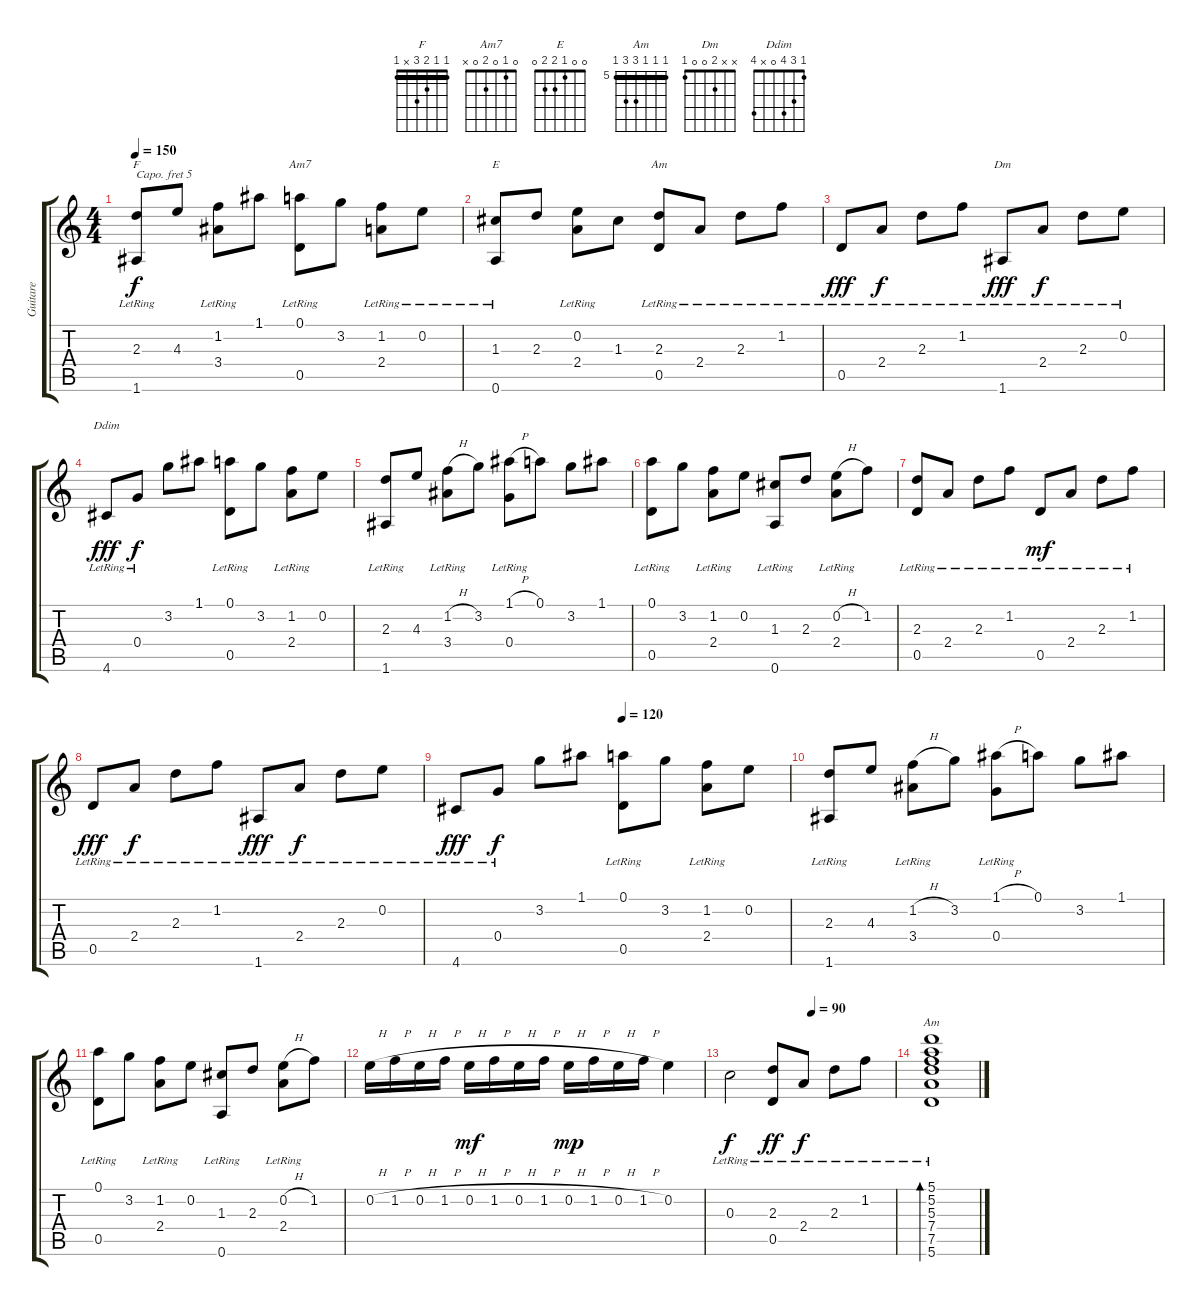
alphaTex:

\track ("Guitare" "Guitare") {instrument acousticguitarnylon}
\staff {score tabs}
\capo 5
\tuning (E4 B3 G3 D3 A2 E2) {hide}
\chord ("F" 1 1 2 3 x 1) {barre 1}
\chord ("Am7" 0 1 0 2 0 x)
\chord ("E" 0 0 1 2 2 0)
\chord ("Am" 0 1 2 2 0 x)
\chord ("Dm" x x 2 0 0 1)
\chord ("Ddim" 1 3 4 0 x 4)
\chord ("Am" 5 5 5 7 7 5) {firstfret 5 barre 5}
\ts (4 4)
\tempo 150
\clef g2
\ks c
(2.3 1.6{lr}).8{ch "F" dy f} 4.3.8 (1.2 3.4{lr}).8 1.1.8 (0.1{lr} 0.5{lr}).8{ch "Am7"} 3.2.8 (1.2 2.4{lr}).8 0.2{lr}.8 |
(1.3 0.6{lr}).8{ch "E"} 2.3.8 (0.2{lr} 2.4{lr}).8 1.3.8 (2.3 0.5{lr}).8{ch "Am"} 2.4{lr}.8 2.3{lr}.8 1.2{lr}.8 |
0.5{lr}.8{dy fff} 2.4{lr}.8{dy f} 2.3{lr}.8 1.2{lr}.8 1.6{lr}.8{ch "Dm" dy fff} 2.4{lr}.8{dy f} 2.3{lr}.8 0.2{lr}.8 |
4.6{lr}.8{ch "Ddim" dy fff} 0.4{lr}.8{dy f} 3.2.8 1.1.8 (0.1{lr} 0.5{lr}).8 3.2.8 (1.2 2.4{lr}).8 0.2.8 |
(2.3 1.6{lr}).8 4.3.8 (1.2{h} 3.4{lr}).8 3.2.8 (1.1{h} 0.4{lr}).8 0.1.8 3.2.8 1.1.8 |
(0.1{lr} 0.5{lr}).8 3.2.8 (1.2 2.4{lr}).8 0.2.8 (1.3 0.6{lr}).8 2.3.8 (0.2{h} 2.4{lr}).8 1.2.8 |
(2.3 0.5{lr}).8 2.4{lr}.8 2.3{lr}.8 1.2{lr}.8 0.5{lr}.8{dy mf} 2.4{lr}.8 2.3{lr}.8 1.2{lr}.8 |
0.5{lr}.8{dy fff} 2.4{lr}.8{dy f} 2.3{lr}.8 1.2{lr}.8 1.6{lr}.8{dy fff} 2.4{lr}.8{dy f} 2.3{lr}.8 0.2{lr}.8 |
\tempo (120 0.5)
4.6{lr}.8{dy fff} 0.4{lr}.8{dy f} 3.2.8 1.1.8 (0.1{lr} 0.5{lr}).8 3.2.8 (1.2 2.4{lr}).8 0.2.8 |
(2.3 1.6{lr}).8 4.3.8 (1.2{h} 3.4{lr}).8 3.2.8 (1.1{h} 0.4{lr}).8 0.1.8 3.2.8 1.1.8 |
(0.1{lr} 0.5{lr}).8 3.2.8 (1.2 2.4{lr}).8 0.2.8 (1.3 0.6{lr}).8 2.3.8 (0.2{h} 2.4{lr}).8 1.2.8 |
0.2{h}.16 1.2{h}.16 0.2{h}.16 1.2{h}.16 0.2{h}.16{dy mf} 1.2{h}.16 0.2{h}.16 1.2{h}.16 0.2{h}.16{dy mp} 1.2{h}.16 0.2{h}.16 1.2{h}.16 0.2.4 |
\tempo (90 0.5)
0.3{lr}.2{dy f} (2.3{lr} 0.5{lr}).8{dy ff} 2.4{lr}.8{dy f} 2.3{lr}.8 1.2{lr}.8 |
(5.1{lr} 5.2 5.3 7.4 7.5 5.6).1{bd 480 ch "Am"}
